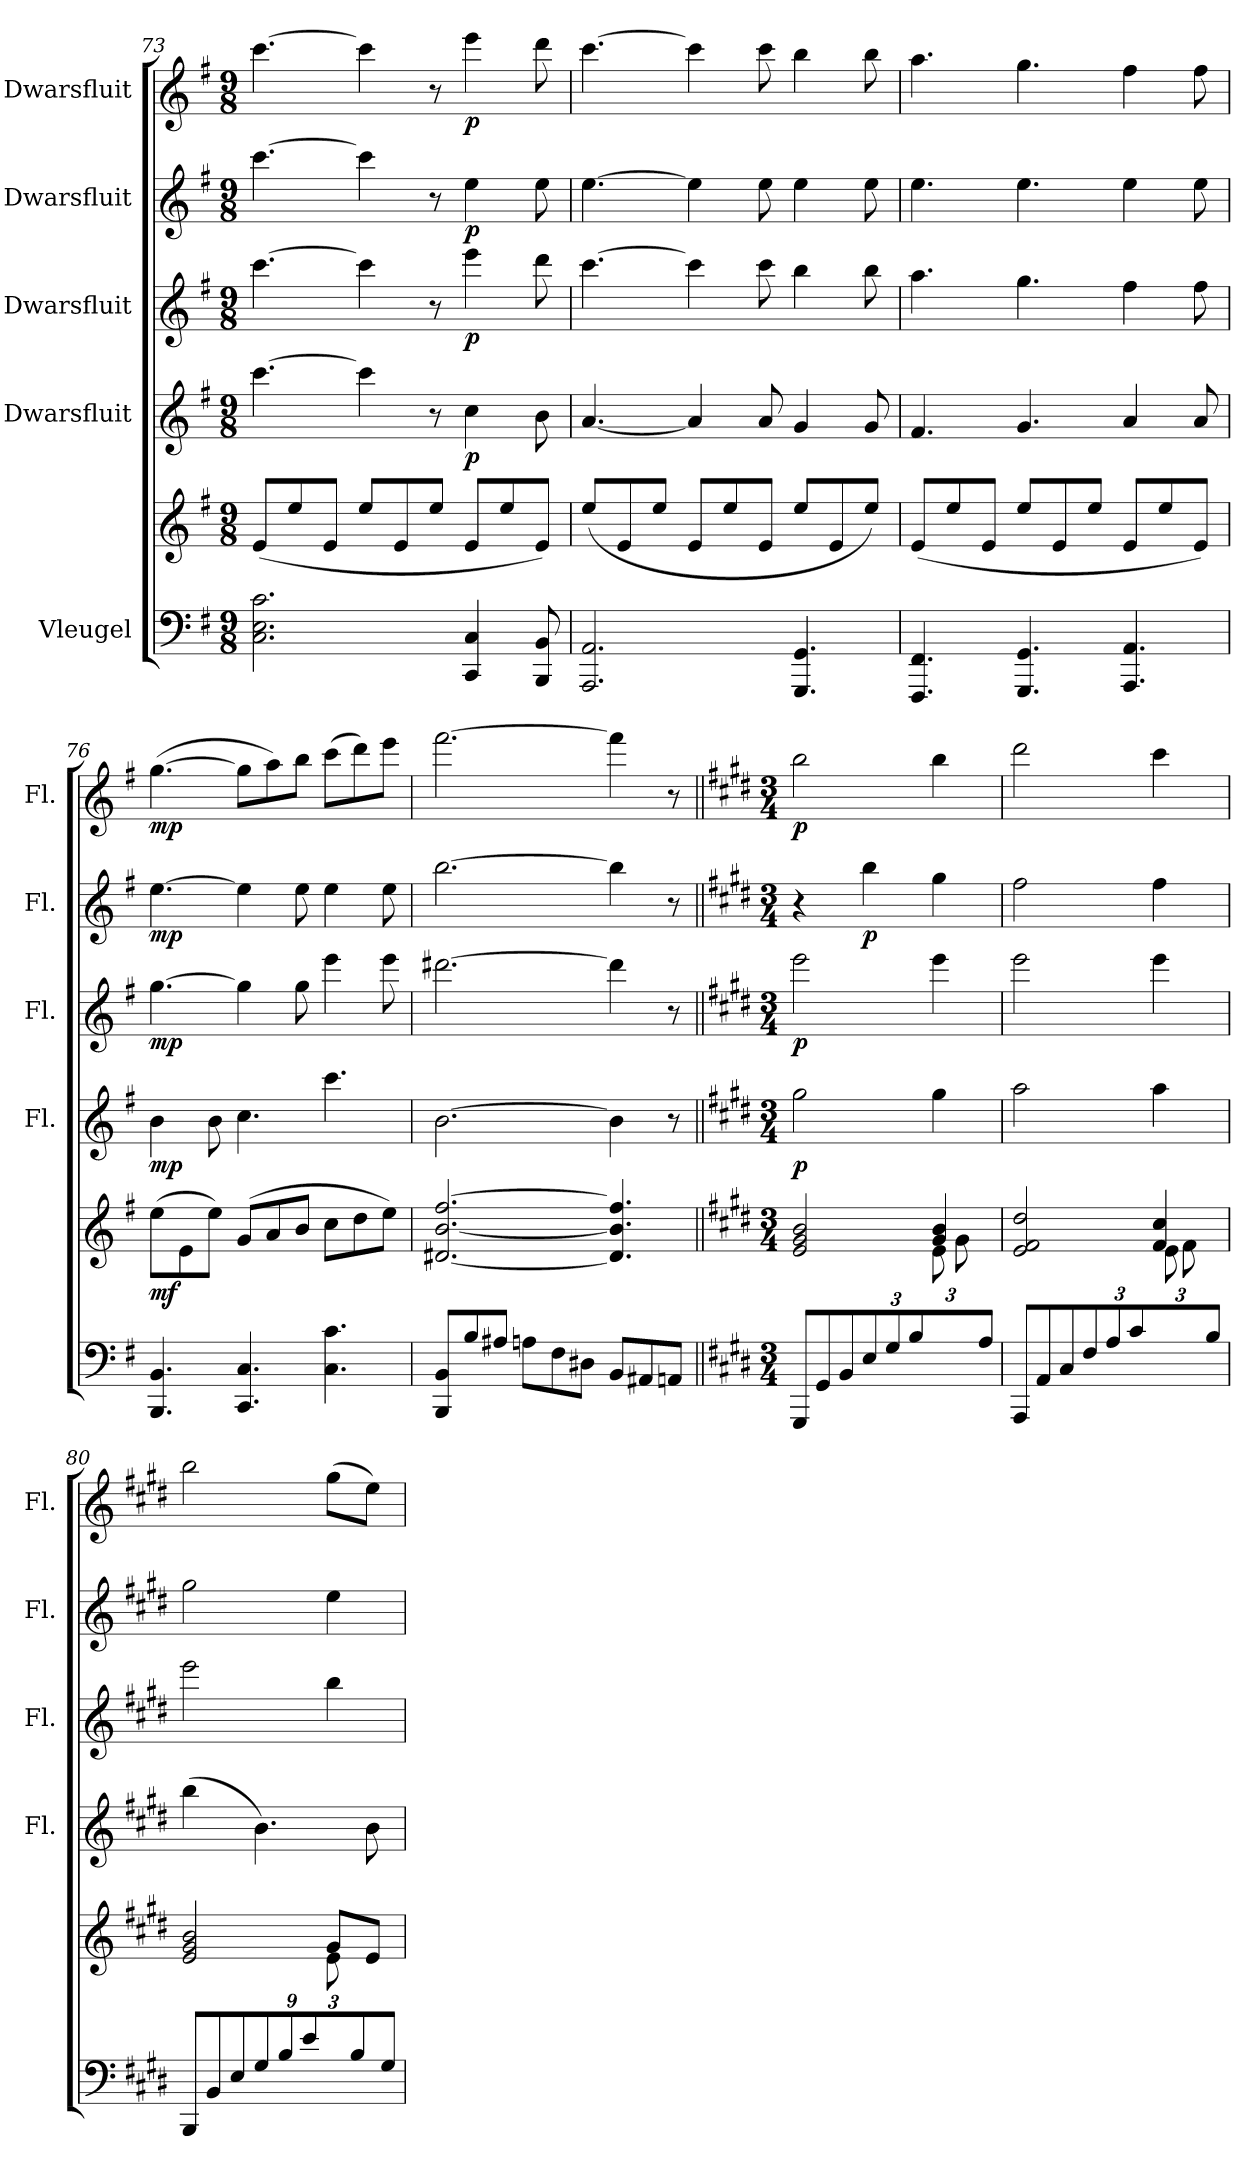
**kern	**kern	**dynam	**kern	**dynam	**kern	**dynam	**kern	**dynam	**kern	**dynam
*part5	*part5	*part5	*part4	*part4	*part3	*part3	*part2	*part2	*part1	*part1
*staff6	*staff5	*staff5/6	*staff4	*staff4	*staff3	*staff3	*staff2	*staff2	*staff1	*staff1
*I"Vleugel	*	*	*I"Dwarsfluit	*	*I"Dwarsfluit	*	*I"Dwarsfluit	*	*I"Dwarsfluit	*
*	*	*	*I'Fl.	*	*I'Fl.	*	*I'Fl.	*	*I'Fl.	*
*clefF4	*clefG2	*	*clefG2	*	*clefG2	*	*clefG2	*	*clefG2	*
*k[f#]	*k[f#]	*	*k[f#]	*	*k[f#]	*	*k[f#]	*	*k[f#]	*
*M9/8	*M9/8	*	*M9/8	*	*M9/8	*	*M9/8	*	*M9/8	*
=73	=73	=73	=73	=73	=73	=73	=73	=73	=73	=73
2.C\ 2.E\ 2.c\	(8e/L	.	[4.ccc\	.	[4.ccc\	.	[4.ccc\	.	[4.ccc\	.
.	8ee/	.	.	.	.	.	.	.	.	.
.	8e/J	.	.	.	.	.	.	.	.	.
.	8ee/L	.	4ccc\]	.	4ccc\]	.	4ccc\]	.	4ccc\]	.
.	8e/	.	.	.	.	.	.	.	.	.
.	8ee/J	.	8r	.	8r	.	8r	.	8r	.
!	!	!	!	!LO:DY:b	!	!LO:DY:b	!	!LO:DY:b	!	!LO:DY:b
4CC/ 4C/	8e/L	.	4cc\	p	4eee\	p	4ee\	p	4eee\	p
.	8ee/	.	.	.	.	.	.	.	.	.
8BBB/ 8BB/	8e/J)	.	8b\	.	8ddd\	.	8ee\	.	8ddd\	.
=74	=74	=74	=74	=74	=74	=74	=74	=74	=74	=74
2.AAA/ 2.AA/	(>8ee/L	.	[4.a/	.	[4.ccc\	.	[4.ee\	.	[4.ccc\	.
.	8e/	.	.	.	.	.	.	.	.	.
.	8ee/J	.	.	.	.	.	.	.	.	.
.	8e/L	.	4a/]	.	4ccc\]	.	4ee\]	.	4ccc\]	.
.	8ee/	.	.	.	.	.	.	.	.	.
.	8e/J	.	8a/	.	8ccc\	.	8ee\	.	8ccc\	.
4.GGG/ 4.GG/	8ee/L	.	4g/	.	4bb\	.	4ee\	.	4bb\	.
.	8e/	.	.	.	.	.	.	.	.	.
.	8ee/J)	.	8g/	.	8bb\	.	8ee\	.	8bb\	.
=75	=75	=75	=75	=75	=75	=75	=75	=75	=75	=75
4.FFF#/ 4.FF#/	(8e/L	.	4.f#/	.	4.aa\	.	4.ee\	.	4.aa\	.
.	8ee/	.	.	.	.	.	.	.	.	.
.	8e/J	.	.	.	.	.	.	.	.	.
4.GGG/ 4.GG/	8ee/L	.	4.g/	.	4.gg\	.	4.ee\	.	4.gg\	.
.	8e/	.	.	.	.	.	.	.	.	.
.	8ee/J	.	.	.	.	.	.	.	.	.
4.AAA/ 4.AA/	8e/L	.	4a/	.	4ff#\	.	4ee\	.	4ff#\	.
.	8ee/	.	.	.	.	.	.	.	.	.
.	8e/J)	.	8a/	.	8ff#\	.	8ee\	.	8ff#\	.
!!LO:PB:g=z
=76	=76	=76	=76	=76	=76	=76	=76	=76	=76	=76
!	!	!LO:DY:b	!	!LO:DY:b	!	!LO:DY:b	!	!LO:DY:b	!	!LO:DY:b
4.BBB/ 4.BB/	(8ee\L	mf	4b\	mp	[4.gg\	mp	[4.ee\	mp	([4.gg\	mp
.	8e\	.	.	.	.	.	.	.	.	.
.	8ee\J)	.	8b\	.	.	.	.	.	.	.
4.CC/ 4.C/	(8g/L	.	4.cc\	.	4gg\]	.	4ee\]	.	8gg\L]	.
.	8a/	.	.	.	.	.	.	.	8aa\)	.
.	8b/J	.	.	.	8gg\	.	8ee\	.	8bb\J	.
4.C\ 4.c\	8cc\L	.	4.ccc\	.	4eee\	.	4ee\	.	(8ccc\L	.
.	8dd\	.	.	.	.	.	.	.	8ddd\)	.
.	8ee\J)	.	.	.	8eee\	.	8ee\	.	8eee\J	.
=77	=77	=77	=77	=77	=77	=77	=77	=77	=77	=77
*	*	*	*	*	*	*	*	*	*MM75	*
8BBB/ 8BB/L	[2.d#X/ [2.b/ [2.ff#/	.	[2.b\	.	[2.ddd#X\	.	[2.bb\	.	[2.fff#\	.
8B/	.	.	.	.	.	.	.	.	.	.
8A#X/J	.	.	.	.	.	.	.	.	.	.
8An\L	.	.	.	.	.	.	.	.	.	.
8F#\	.	.	.	.	.	.	.	.	.	.
8D#X\J	.	.	.	.	.	.	.	.	.	.
8BB/L	4.d#/] 4.b/] 4.ff#/]	.	4b\]	.	4ddd#\]	.	4bb\]	.	4fff#\]	.
8AA#X/	.	.	.	.	.	.	.	.	.	.
8AAn/J	.	.	8r	.	8r	.	8r	.	8r	.
=78||	=78||	=78||	=78||	=78||	=78||	=78||	=78||	=78||	=78||	=78||
*k[f#c#g#d#]	*k[f#c#g#d#]	*	*k[f#c#g#d#]	*	*k[f#c#g#d#]	*	*k[f#c#g#d#]	*	*k[f#c#g#d#]	*
*M3/4	*M3/4	*	*M3/4	*	*M3/4	*	*M3/4	*	*M3/4	*
*Xbrackettup	*	*	*	*	*	*	*	*	*	*
*	*	*	*	*	*	*	*	*	*MM95	*
*	*^	*	*	*	*	*	*	*	*	*
!	!	!	!	!	!LO:DY:b	!	!LO:DY:b	!	!	!	!LO:DY:b
12GGG#/L	2e/ 2g#/ 2b/	2ryy	.	2gg#\	p	2eee\	p	4r	.	2bb\	p
12GG#/	.	.	.	.	.	.	.	.	.	.	.
12BB/J	.	.	.	.	.	.	.	.	.	.	.
!	!	!	!	!	!	!	!	!	!LO:DY:b	!	!
12E\L	.	.	.	.	.	.	.	4bb\	p	.	.
12G#\	.	.	.	.	.	.	.	.	.	.	.
12B\J	.	.	.	.	.	.	.	.	.	.	.
*	*	*Xbrackettup	*	*	*	*	*	*	*	*	*
6ryy	4g#/ 4b/	12e\L	.	4gg#\	.	4eee\	.	4gg#\	.	4bb\	.
.	.	12g#\	.	.	.	.	.	.	.	.	.
12A/J	.	12ryy	.	.	.	.	.	.	.	.	.
=79	=79	=79	=79	=79	=79	=79	=79	=79	=79	=79	=79
12AAA/L	2e/ 2f#/ 2dd#/	2ryy	.	2aa\	.	2eee\	.	2ff#\	.	2ddd#\	.
12AA/	.	.	.	.	.	.	.	.	.	.	.
12C#/J	.	.	.	.	.	.	.	.	.	.	.
12F#\L	.	.	.	.	.	.	.	.	.	.	.
12A\	.	.	.	.	.	.	.	.	.	.	.
12c#\J	.	.	.	.	.	.	.	.	.	.	.
6ryy	4f#/ 4cc#/	12e\L	.	4aa\	.	4eee\	.	4ff#\	.	4ccc#\	.
.	.	12f#\	.	.	.	.	.	.	.	.	.
12B/J	.	12ryy	.	.	.	.	.	.	.	.	.
!!LO:LB:g=z
=80	=80	=80	=80	=80	=80	=80	=80	=80	=80	=80	=80
12BBB/L	2e/ 2g#/ 2b/	2ryy	.	(4bb\	.	2eee\	.	2gg#\	.	2bb\	.
12BB/	.	.	.	.	.	.	.	.	.	.	.
12E/J	.	.	.	.	.	.	.	.	.	.	.
12G#\L	.	.	.	4.b\)	.	.	.	.	.	.	.
12B\	.	.	.	.	.	.	.	.	.	.	.
12e\J	.	.	.	.	.	.	.	.	.	.	.
12ryy	8g#/L	12e\L	.	.	.	4bb\	.	4ee\	.	(8gg#\L	.
12B/	.	6ryy	.	.	.	.	.	.	.	.	.
.	8e/J	.	.	8b\	.	.	.	.	.	8ee\J)	.
12G#/J	.	.	.	.	.	.	.	.	.	.	.
*	*v	*v	*	*	*	*	*	*	*	*	*
=	=	=	=	=	=	=	=	=	=	=
*-	*-	*-	*-	*-	*-	*-	*-	*-	*-	*-
